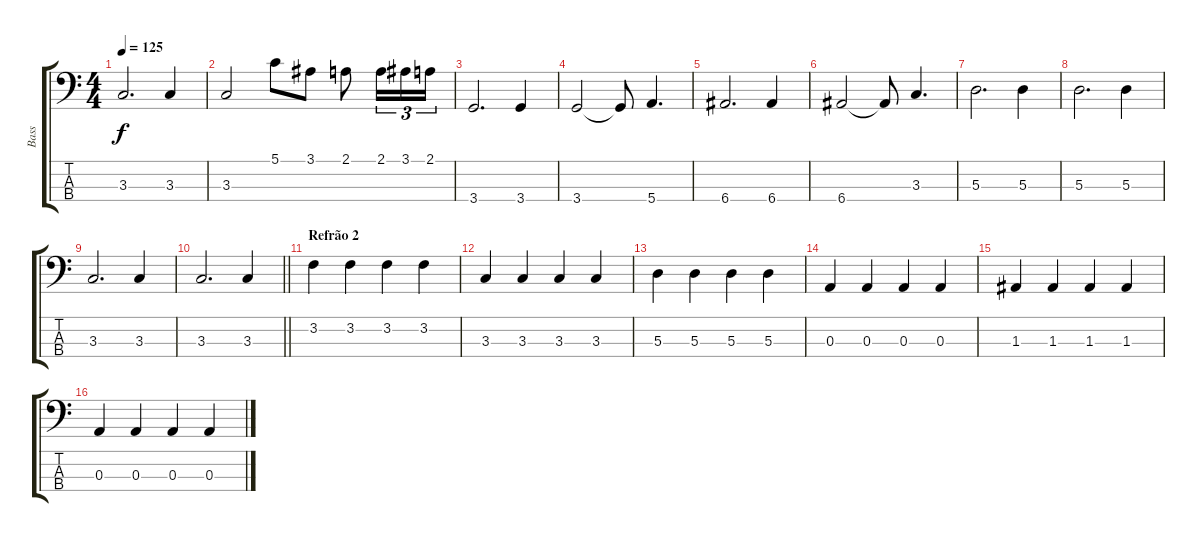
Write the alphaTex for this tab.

\track ("Bass" "Bass") {instrument acousticguitarnylon}
\staff {score tabs}
\tuning (G2 D2 A1 E1) {hide}
\ts (4 4)
\tempo 125
\clef f4
\ks c
3.3.2{d dy f} 3.3.4 |
3.3.2 5.1.8 3.1.8 2.1.8 2.1.16{tu (3 2)} 3.1.16{tu (3 2)} 2.1.16{tu (3 2)} |
3.4.2{d} 3.4.4 |
3.4.2 3.4{t}.8 5.4.4{d} |
6.4.2{d} 6.4.4 |
6.4.2 6.4{t}.8 3.3.4{d} |
5.3.2{d} 5.3.4 |
5.3.2{d} 5.3.4 |
3.3.2{d} 3.3.4 |
\barLineRight lightlight
3.3.2{d} 3.3.4 |
\section ("" "Refrão 2")
3.2.4 3.2.4 3.2.4 3.2.4 |
3.3.4 3.3.4 3.3.4 3.3.4 |
5.3.4 5.3.4 5.3.4 5.3.4 |
0.3.4 0.3.4 0.3.4 0.3.4 |
1.3.4 1.3.4 1.3.4 1.3.4 |
0.3.4 0.3.4 0.3.4 0.3.4
